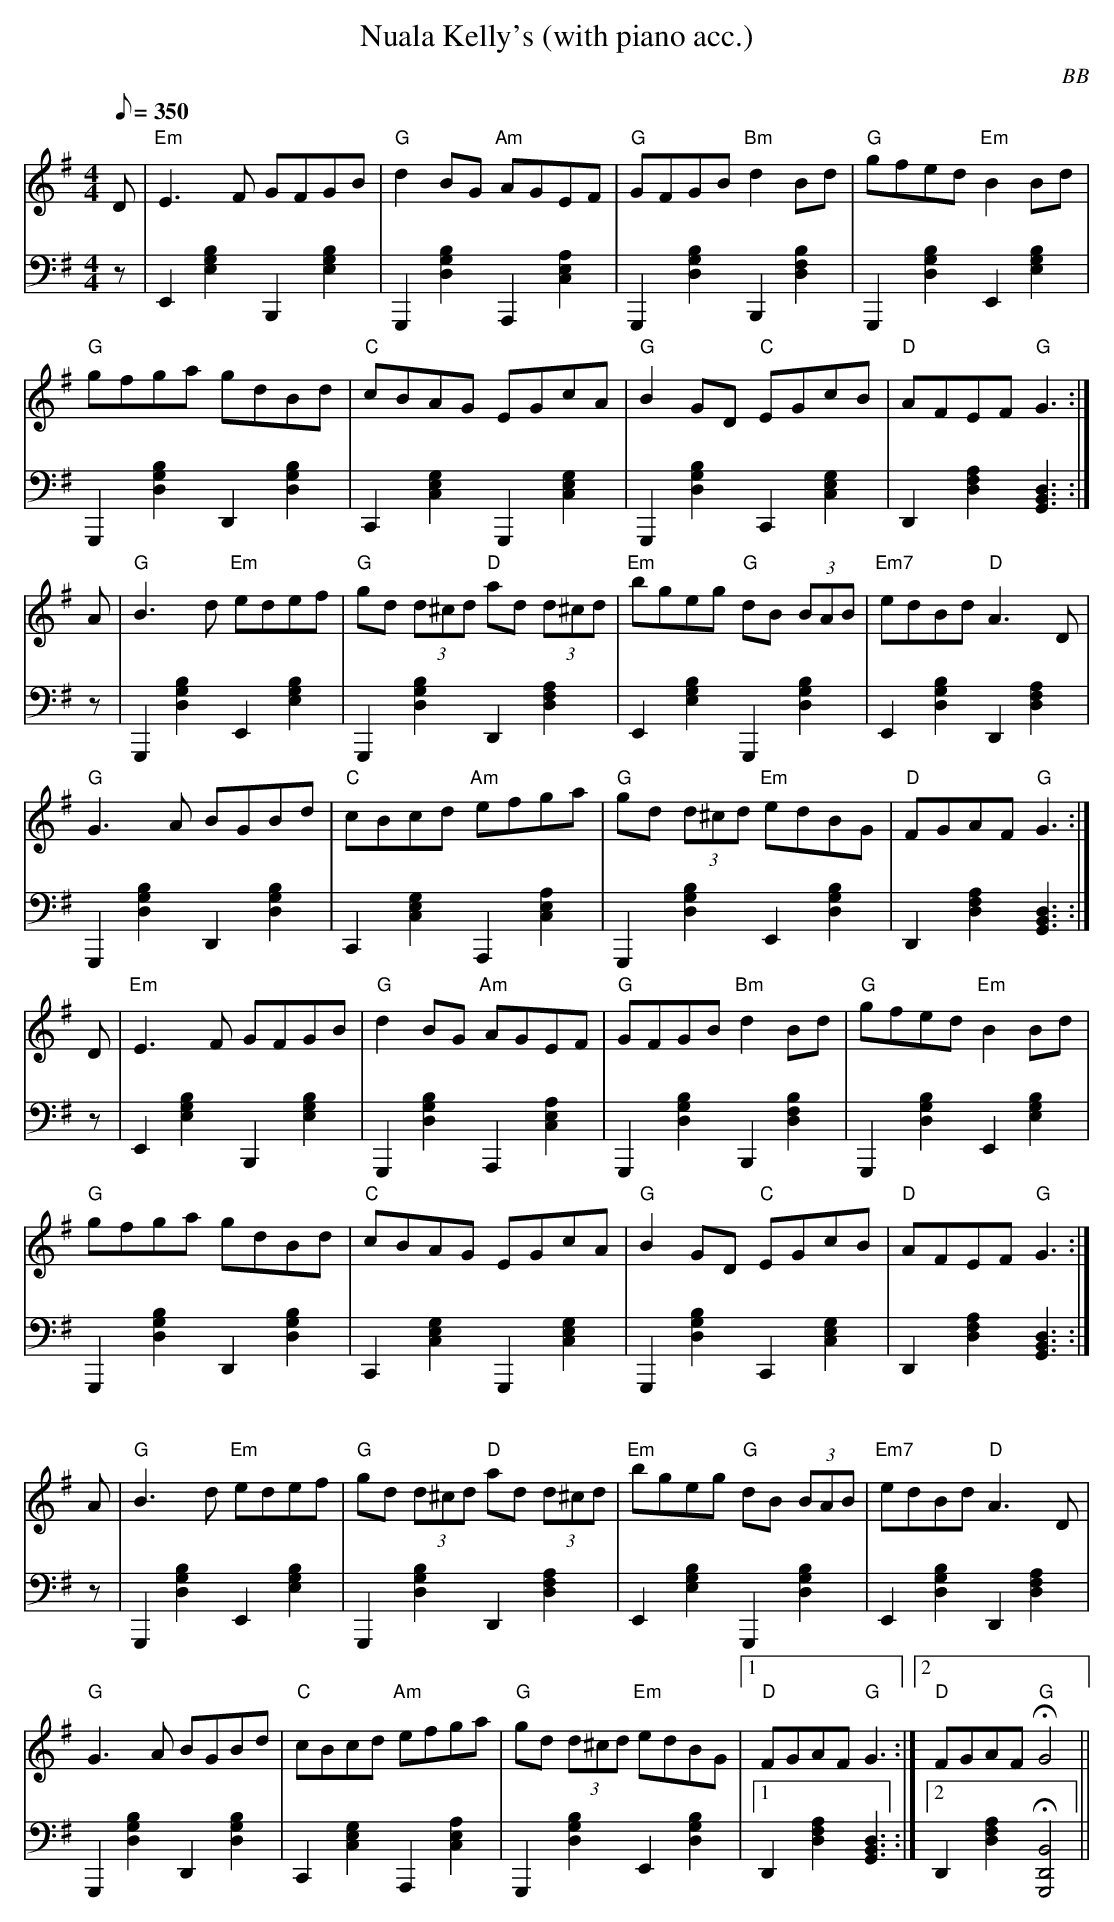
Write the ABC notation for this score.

X:1
T: Nuala Kelly's (with piano acc.)
C: BB
Q: 1/8=350
M: 4/4
L: 1/8
V: 1 program 1 73 %flute
V: 2 volume=70 clef=bass m=D program 1 01
K: G
[V:1] D|"Em"E3 F GFGB|"G"d2 BG "Am"AGEF|"G"GFGB "Bm"d2 Bd|"G"gfed "Em"B2 Bd|
[V:2] z|E,2[E2B2G2]B,,2[E2G2B2]|G,,2[G2B2D2]A,,2[A2C2E2]|G,,2[G2B2D2]B,,2[F2B2D2]|\
G,,2[G2B2D2]E,2[E2B2G2]|
[V:1] "G"gfga gdBd|"C"cBAG EGcA|"G"B2 GD "C"EGcB|"D"AFEF "G"G3 :|
[V:2] G,,2[G2B2D2]D,2[G2B2D2]|C,2[E2G2C2]G,,2[E2C2G2]|G,,2[G2B2D2]C,2[E2G2C2]|\
D,2[A2D2F2][G,3B,3D3]:|
[V:1] A|"G"B3 d "Em"edef|"G"gd (3d^cd "D"ad (3d^cd|"Em"bgeg "G"dB (3BAB|\
"Em7"edBd "D"A3 D |
[V:2] z| G,,2[G2B2D2]E,2[E2B2G2]| G,,2[G2B2D2]D,2[A2D2F2]|E,2[E2B2G2] G,,2[G2B2D2]|\
E,2[D2B2G2]D,2[A2D2F2]|
[V:1] "G"G3 A BGBd|"C"cBcd "Am"efga|"G"gd (3d^cd "Em"edBG|"D"FGAF "G"G3 :|
[V:2] G,,2[G2B2D2]D,2[G2B2D2]|C,2[E2G2C2]A,,2[A2C2E2]|G,,2[G2B2D2]E,2[D2B2G2]|\
D,2[A2D2F2][G,3B,3D3]:|
[V:1] D|"Em"E3 F GFGB|"G"d2 BG "Am"AGEF|"G"GFGB "Bm"d2 Bd|"G"gfed "Em"B2 Bd|
[V:2] z|E,2[E2B2G2]B,,2[E2G2B2]|G,,2[G2B2D2]A,,2[A2C2E2]|G,,2[G2B2D2]B,,2[F2B2D2]|\
G,,2[G2B2D2]E,2[E2B2G2]|
[V:1] "G"gfga gdBd|"C"cBAG EGcA|"G"B2 GD "C"EGcB|"D"AFEF "G"G3 :|
[V:2] G,,2[G2B2D2]D,2[G2B2D2]|C,2[E2G2C2]G,,2[E2C2G2]|G,,2[G2B2D2]C,2[E2G2C2]|\
D,2[A2D2F2][G,3B,3D3]:|
[V:1] A|"G"B3 d "Em"edef|"G"gd (3d^cd "D"ad (3d^cd|"Em"bgeg "G"dB (3BAB|\
"Em7"edBd "D"A3 D |
[V:2] z| G,,2[G2B2D2]E,2[E2B2G2]| G,,2[G2B2D2]D,2[A2D2F2]|E,2[E2B2G2] G,,2[G2B2D2]|\
E,2[D2B2G2]D,2[A2D2F2]|
[V:1] "G"G3 A BGBd|"C"cBcd "Am"efga|"G"gd (3d^cd "Em"edBG|1 "D"FGAF "G"G3 :|2\
"D"FGAF "G"HG4 ||
[V:2] G,,2[G2B2D2]D,2[G2B2D2]|C,2[E2G2C2]A,,2[A2C2E2]|G,,2[G2B2D2]E,2[D2B2G2]|1\
D,2[A2D2F2][G,3B,3D3]:|2 D,2[A2D2F2]H[G,,4B,4D,4] ||
